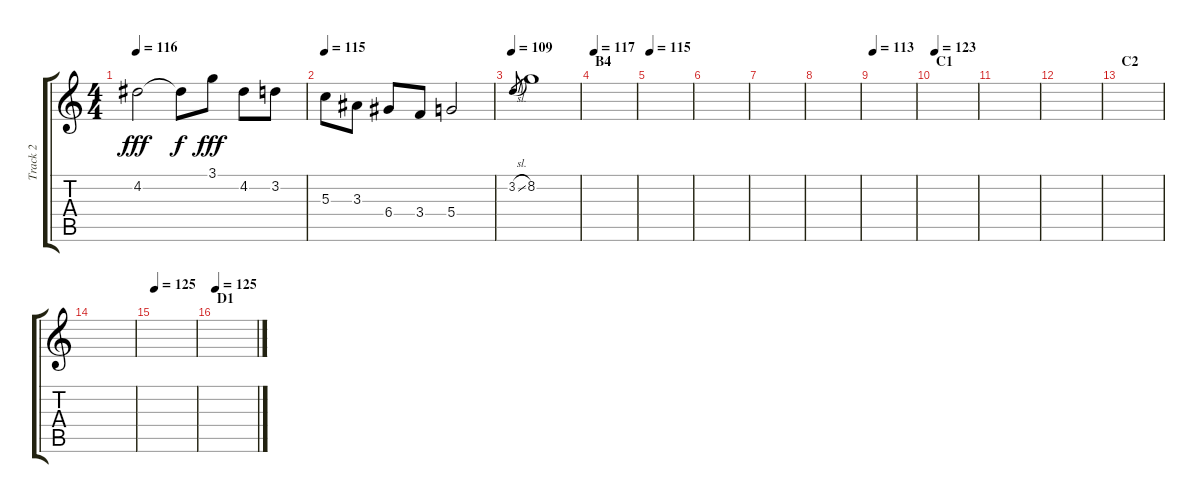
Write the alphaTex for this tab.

\track ("Track 2" "Track 2") {instrument distortionguitar}
\staff {score tabs}
\tuning (E4 B3 G3 D3 A2 E2) {hide}
\ts (4 4)
\tempo 116
\clef g2
\ks c
4.2.2{dy fff} 4.2{t}.8{dy f} 3.1.8{dy fff} 4.2.8 3.2.8 |
\tempo 115
5.3.8 3.3.8 6.4.8 3.4.8 5.4.2 |
\tempo 109
3.2{sl}.8{gr} 8.2.1 |
\section ("" "B4")
\tempo 117
|
\tempo 115
|
|
|
|
\tempo 113
|
\section ("" "C1")
\tempo 123
|
|
|
\section ("" "C2")
|
|
\tempo 125
|
\section ("" "D1")
\tempo 125
